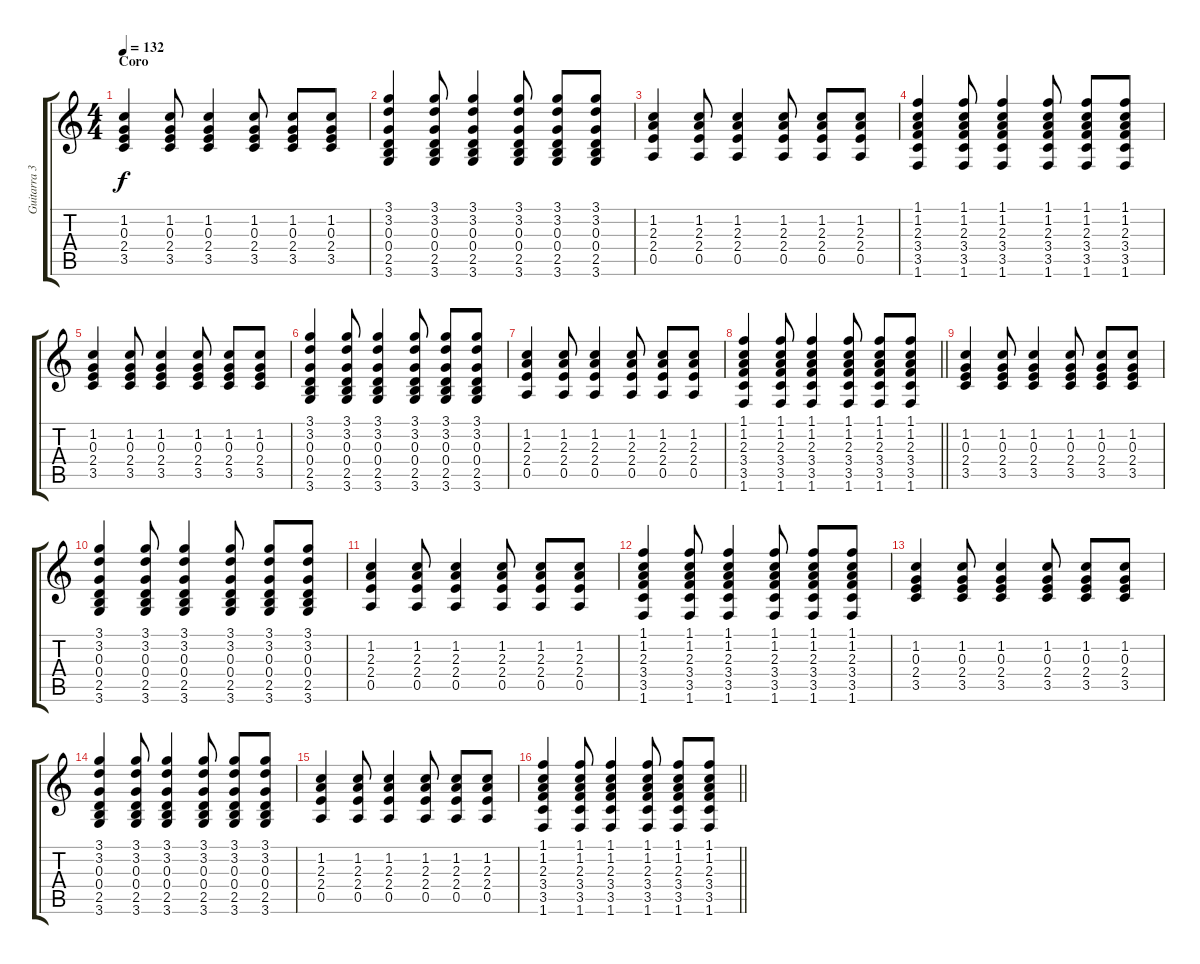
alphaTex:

\track ("Guitarra 3" "Guitarra 3") {instrument acousticguitarnylon}
\staff {score tabs}
\tuning (E4 B3 G3 D3 A2 E2) {hide}
\ts (4 4)
\section ("" "Coro")
\tempo 132
\clef g2
\ks c
(1.2 0.3 2.4 3.5).4{dy f volume 16} (1.2 0.3 2.4 3.5).8 (1.2 0.3 2.4 3.5).4 (1.2 0.3 2.4 3.5).8 (1.2 0.3 2.4 3.5).8 (1.2 0.3 2.4 3.5).8 |
(3.1 3.2 0.3 0.4 2.5 3.6).4 (3.1 3.2 0.3 0.4 2.5 3.6).8 (3.1 3.2 0.3 0.4 2.5 3.6).4 (3.1 3.2 0.3 0.4 2.5 3.6).8 (3.1 3.2 0.3 0.4 2.5 3.6).8 (3.1 3.2 0.3 0.4 2.5 3.6).8 |
(1.2 2.3 2.4 0.5).4 (1.2 2.3 2.4 0.5).8 (1.2 2.3 2.4 0.5).4 (1.2 2.3 2.4 0.5).8 (1.2 2.3 2.4 0.5).8 (1.2 2.3 2.4 0.5).8 |
(1.1 1.2 2.3 3.4 3.5 1.6).4 (1.1 1.2 2.3 3.4 3.5 1.6).8 (1.1 1.2 2.3 3.4 3.5 1.6).4 (1.1 1.2 2.3 3.4 3.5 1.6).8 (1.1 1.2 2.3 3.4 3.5 1.6).8 (1.1 1.2 2.3 3.4 3.5 1.6).8 |
(1.2 0.3 2.4 3.5).4 (1.2 0.3 2.4 3.5).8 (1.2 0.3 2.4 3.5).4 (1.2 0.3 2.4 3.5).8 (1.2 0.3 2.4 3.5).8 (1.2 0.3 2.4 3.5).8 |
(3.1 3.2 0.3 0.4 2.5 3.6).4 (3.1 3.2 0.3 0.4 2.5 3.6).8 (3.1 3.2 0.3 0.4 2.5 3.6).4 (3.1 3.2 0.3 0.4 2.5 3.6).8 (3.1 3.2 0.3 0.4 2.5 3.6).8 (3.1 3.2 0.3 0.4 2.5 3.6).8 |
(1.2 2.3 2.4 0.5).4 (1.2 2.3 2.4 0.5).8 (1.2 2.3 2.4 0.5).4 (1.2 2.3 2.4 0.5).8 (1.2 2.3 2.4 0.5).8 (1.2 2.3 2.4 0.5).8 |
\barLineRight lightlight
(1.1 1.2 2.3 3.4 3.5 1.6).4 (1.1 1.2 2.3 3.4 3.5 1.6).8 (1.1 1.2 2.3 3.4 3.5 1.6).4 (1.1 1.2 2.3 3.4 3.5 1.6).8 (1.1 1.2 2.3 3.4 3.5 1.6).8 (1.1 1.2 2.3 3.4 3.5 1.6).8 |
\section ("" "")
(1.2 0.3 2.4 3.5).4{volume 16} (1.2 0.3 2.4 3.5).8 (1.2 0.3 2.4 3.5).4 (1.2 0.3 2.4 3.5).8 (1.2 0.3 2.4 3.5).8 (1.2 0.3 2.4 3.5).8 |
(3.1 3.2 0.3 0.4 2.5 3.6).4 (3.1 3.2 0.3 0.4 2.5 3.6).8 (3.1 3.2 0.3 0.4 2.5 3.6).4 (3.1 3.2 0.3 0.4 2.5 3.6).8 (3.1 3.2 0.3 0.4 2.5 3.6).8 (3.1 3.2 0.3 0.4 2.5 3.6).8 |
(1.2 2.3 2.4 0.5).4 (1.2 2.3 2.4 0.5).8 (1.2 2.3 2.4 0.5).4 (1.2 2.3 2.4 0.5).8 (1.2 2.3 2.4 0.5).8 (1.2 2.3 2.4 0.5).8 |
(1.1 1.2 2.3 3.4 3.5 1.6).4 (1.1 1.2 2.3 3.4 3.5 1.6).8 (1.1 1.2 2.3 3.4 3.5 1.6).4 (1.1 1.2 2.3 3.4 3.5 1.6).8 (1.1 1.2 2.3 3.4 3.5 1.6).8 (1.1 1.2 2.3 3.4 3.5 1.6).8 |
(1.2 0.3 2.4 3.5).4 (1.2 0.3 2.4 3.5).8 (1.2 0.3 2.4 3.5).4 (1.2 0.3 2.4 3.5).8 (1.2 0.3 2.4 3.5).8 (1.2 0.3 2.4 3.5).8 |
(3.1 3.2 0.3 0.4 2.5 3.6).4 (3.1 3.2 0.3 0.4 2.5 3.6).8 (3.1 3.2 0.3 0.4 2.5 3.6).4 (3.1 3.2 0.3 0.4 2.5 3.6).8 (3.1 3.2 0.3 0.4 2.5 3.6).8 (3.1 3.2 0.3 0.4 2.5 3.6).8 |
(1.2 2.3 2.4 0.5).4 (1.2 2.3 2.4 0.5).8 (1.2 2.3 2.4 0.5).4 (1.2 2.3 2.4 0.5).8 (1.2 2.3 2.4 0.5).8 (1.2 2.3 2.4 0.5).8 |
\barLineRight lightlight
(1.1 1.2 2.3 3.4 3.5 1.6).4 (1.1 1.2 2.3 3.4 3.5 1.6).8 (1.1 1.2 2.3 3.4 3.5 1.6).4 (1.1 1.2 2.3 3.4 3.5 1.6).8 (1.1 1.2 2.3 3.4 3.5 1.6).8 (1.1 1.2 2.3 3.4 3.5 1.6).8
